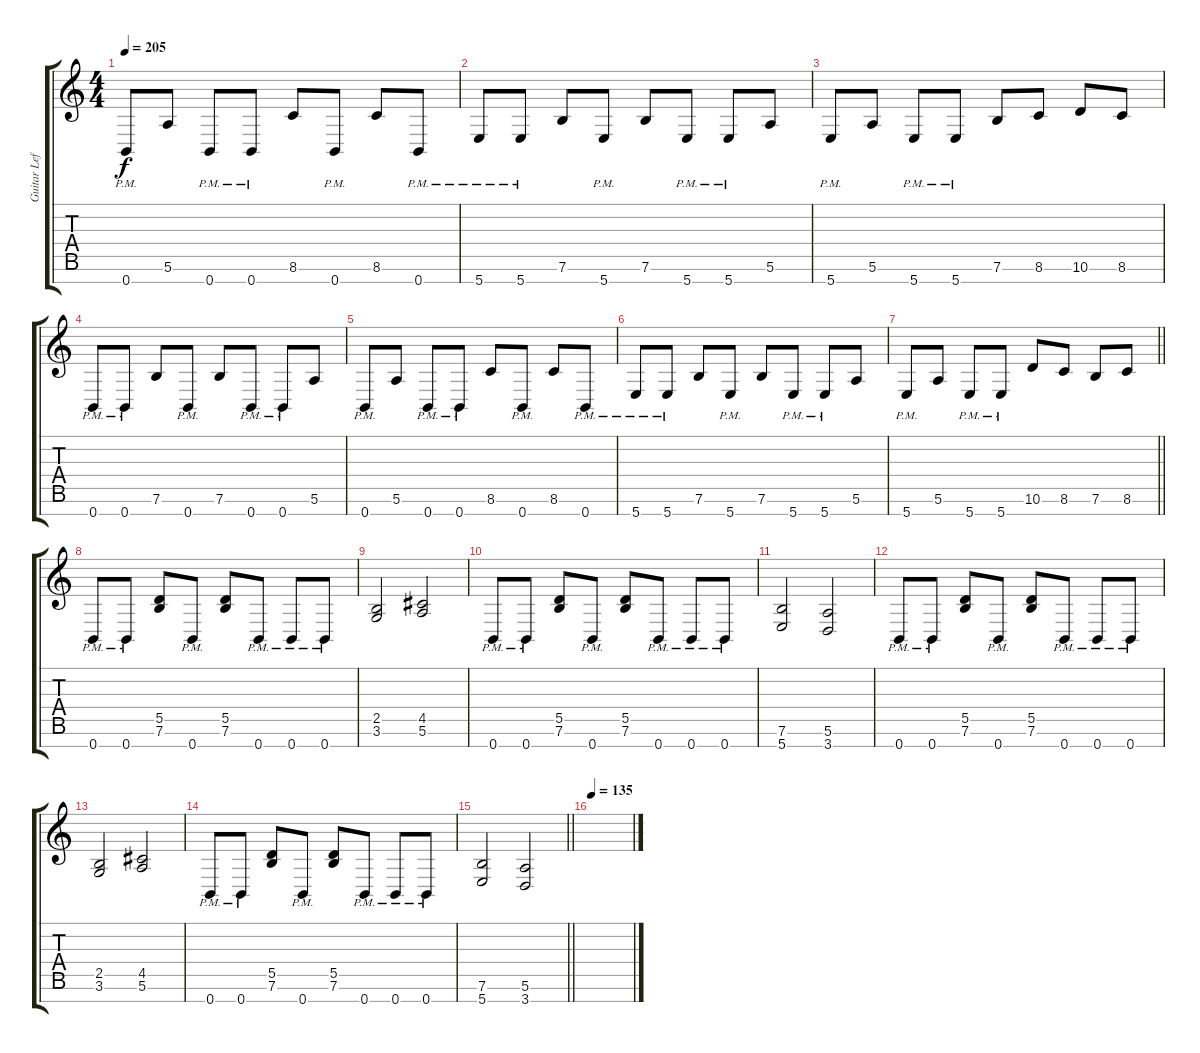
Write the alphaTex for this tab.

\track ("Guitar Left" "Guitar Lef") {instrument distortionguitar}
\staff {score tabs}
\tuning (E4 B3 G3 D3 A2 E2 B1) {hide}
\ts (4 4)
\tempo 205
\clef g2
\ks c
0.7{pm}.8{dy f} 5.6.8 0.7{pm}.8 0.7{pm}.8 8.6.8 0.7{pm}.8 8.6.8 0.7{pm}.8 |
5.7{pm}.8 5.7{pm}.8 7.6.8 5.7{pm}.8 7.6.8 5.7{pm}.8 5.7{pm}.8 5.6.8 |
5.7{pm}.8 5.6.8 5.7{pm}.8 5.7{pm}.8 7.6.8 8.6.8 10.6.8 8.6.8 |
0.7{pm}.8 0.7{pm}.8 7.6.8 0.7{pm}.8 7.6.8 0.7{pm}.8 0.7{pm}.8 5.6.8 |
0.7{pm}.8 5.6.8 0.7{pm}.8 0.7{pm}.8 8.6.8 0.7{pm}.8 8.6.8 0.7{pm}.8 |
5.7{pm}.8 5.7{pm}.8 7.6.8 5.7{pm}.8 7.6.8 5.7{pm}.8 5.7{pm}.8 5.6.8 |
\barLineRight lightlight
5.7{pm}.8 5.6.8 5.7{pm}.8 5.7{pm}.8 10.6.8 8.6.8 7.6.8 8.6.8 |
0.7{pm}.8 0.7{pm}.8 (5.5 7.6).8 0.7{pm}.8 (5.5 7.6).8 0.7{pm}.8 0.7{pm}.8 0.7{pm}.8 |
(2.5 3.6).2 (4.5 5.6).2 |
0.7{pm}.8 0.7{pm}.8 (5.5 7.6).8 0.7{pm}.8 (5.5 7.6).8 0.7{pm}.8 0.7{pm}.8 0.7{pm}.8 |
(7.6 5.7).2 (5.6 3.7).2 |
0.7{pm}.8 0.7{pm}.8 (5.5 7.6).8 0.7{pm}.8 (5.5 7.6).8 0.7{pm}.8 0.7{pm}.8 0.7{pm}.8 |
(2.5 3.6).2 (4.5 5.6).2 |
0.7{pm}.8 0.7{pm}.8 (5.5 7.6).8 0.7{pm}.8 (5.5 7.6).8 0.7{pm}.8 0.7{pm}.8 0.7{pm}.8 |
\barLineRight lightlight
(7.6 5.7).2 (5.6 3.7).2 |
\tempo 135
